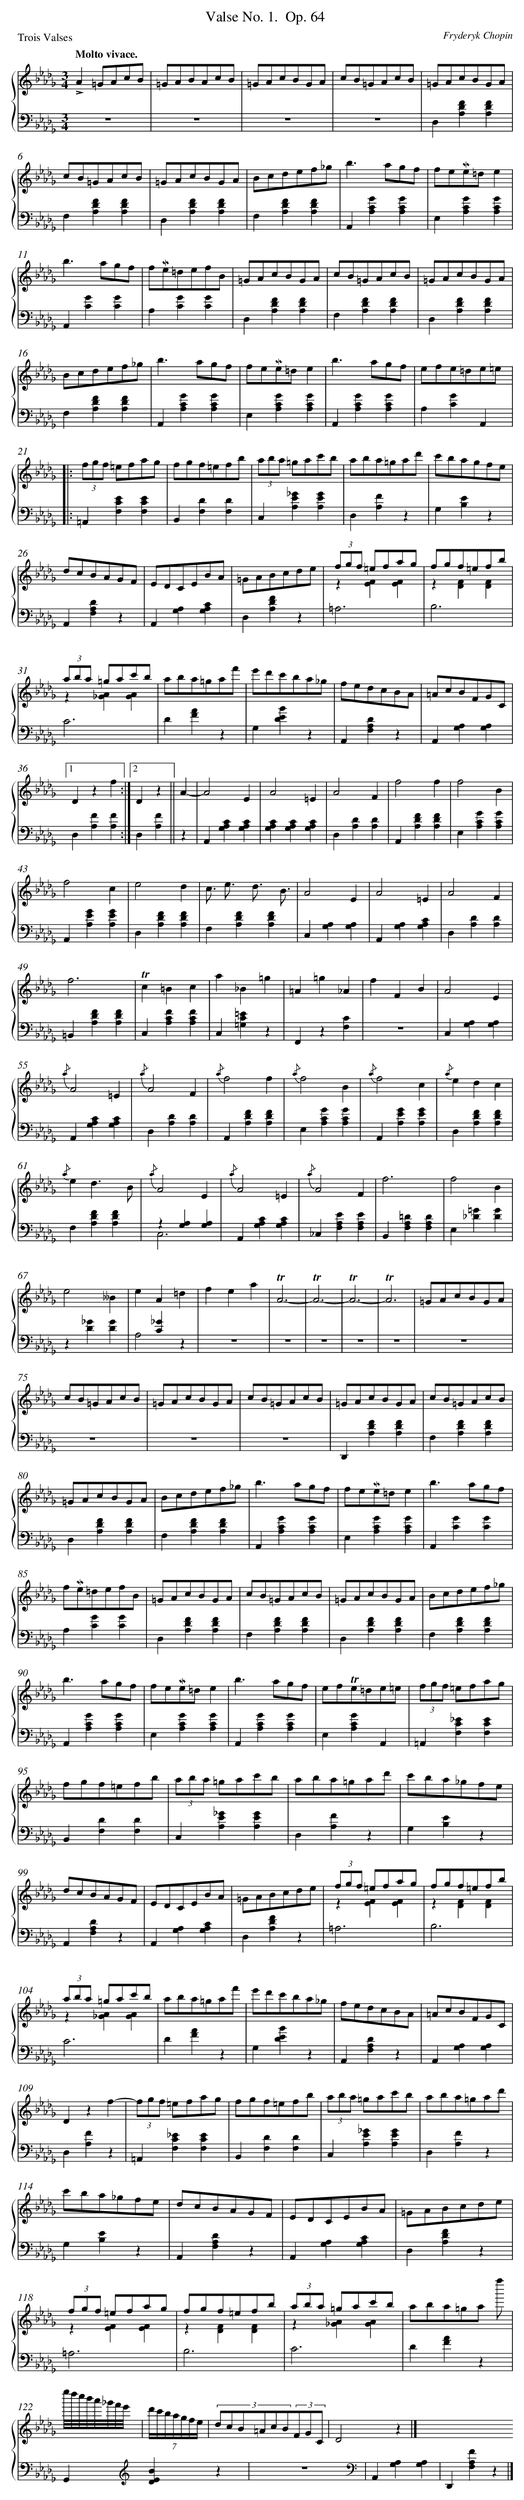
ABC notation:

X:1
T: Valse No. 1.	 Op. 64
C: Fryderyk Chopin
L: 1/4
M: 3/4
P: Trois Valses
Q: "Molto vivace."
%%staves {1 2}
V: 1 clef=treble
V: 2 clef=bass
K: Db
[V:1] !accent!A=G/A/c/B/ |
[V:2] z3 |
[V:1] =G/A/B/A/c/B/ |
[V:2] z3 |
[V:1] =G/A/c/B/G/A/ |
[V:2] z3 |
[V:1] c/B/=G/A/c/B/ |
[V:2] z3 |
[V:1] =G/A/c/B/G/A/ |
[V:2] D,[FDA,][FDA,] |
[V:1] c/B/=G/A/c/B/ |
[V:2] F,[FDA,][FDA,] |
[V:1] =G/A/c/B/G/A/ |
[V:2] D,[FDA,][FDA,] |
[V:1] B/c/d/e/f/_g/ |
[V:2] F,[FDA,][FDA,] |
[V:1] b>ag/f/ |
[V:2] A,,[GCA,][GCA,] |
[V:1] f/e/!mordent!e/=d/e |
[V:2] E,[GCA,][GCA,] |
[V:1] b>ag/f/ |
[V:2] A,,[GC][GC] |
[V:1] f/!mordent!e/=d/e/f/B/ |
[V:2] A,[GC][GC] |
[V:1] =G/A/c/B/G/A/ |
[V:2] D,[FDA,][FDA,] |
[V:1] c/B/=G/A/c/B/ |
[V:2] F,[FDA,][FDA,] |
[V:1] =G/A/c/B/G/A/ |
[V:2] D,[FDA,][FDA,] |
[V:1] B/c/d/e/f/_g/ |
[V:2] F,[FDA,][FDA,] |
[V:1] b>ag/f/ |
[V:2] A,,[GCA,][GCA,] |
[V:1] f/e/!mordent!e/=d/e |
[V:2] E,[GCA,][GCA,] |
[V:1] b>ag/f/ |
[V:2] A,,[GCA,][GCA,] |
[V:1] e/f/e/=d/e/=e/ ]|:
[V:2] A,[GC]A,, ]|:
[V:1] (3f/g/f/ =e/f/a/g/ |
[V:2] =A,,[ECF,][ECF,] |
[V:1] f/g/f/=e/f/b/ |
[V:2] B,,[DF,][DF,] |
[V:1] (3a/b/a/ =g/a/c'/b/ |
[V:2] C,[_GEA,][GEA,] |
[V:1] a/b/a/=g/a/d'/ |
[V:2] D,[FA,]z |
[V:1] c'/b/a/g/f/e/ |
[V:2] G,[EB,]z |
[V:1] d/c/B/A/G/F/ |
[V:2] A,,[DA,F,]z |
[V:1] E/D/C/E/B/A/ |
[V:2] A,,[A,G,][CA,G,] |
[V:1] =G/A/B/c/d/e/ |
[V:2] D,[FDA,]z |
[V:1] (3f/g/f/ =e/f/a/g/ & z[FE][FE] |
[V:2] =A,3 |
[V:1] f/g/f/=e/f/b/ & z[FD][FD] |
[V:2] B,3 |
[V:1] (3a/b/a/ =g/a/c'/b/ & z[A_G][AG] |
[V:2] C3 |
[V:1] a/b/a/=g/a/f'/ |
[V:2] D[AF]z |
[V:1] e'/d'/c'/b/a/_g/ |
[V:2] G,[BED]z |
[V:1] f/e/d/c/B/A/ |
[V:2] A,,[DA,F,]z |
[V:1] =A/c/B/F/G/C/ |[1
[V:2] A,,[A,G,][A,G,] |
[V:1] Dzf :|][2
[V:2] D,[FA,][FA,] :|]
[V:1] Dz ||
[V:2] D,[FA,] ||
[V:1] A- [I:setbarnb 38]|
[V:2] z |
[V:1] A2E |
[V:2] A,,[CA,G,][CA,G,] |
[V:1] A2=E |
[V:2] [CA,G,][CA,G,][CA,G,] |
[V:1] A2F |
[V:2] D,[DA,][DA,] |
[V:1] f2f |
[V:2] A,,[FDA,][FDA,] |
[V:1] f2B |
[V:2] E,[GCA,][GCA,] |
[V:1] f2c |
[V:2] A,,[GEA,][GEA,] |
[V:1] e2d |
[V:2] D,[FDA,][FDA,] |
[V:1] c3// e3// d3// B3// |
[V:2] F,[FDA,][FDA,] |
[V:1] A2E |
[V:2] C,[A,G,][A,G,] |
[V:1] A2=E |
[V:2] A,,[A,G,][CA,G,] |
[V:1] A2F |
[V:2] D,[DA,][DA,] |
[V:1] f3 |
[V:2] =B,,[FDA,][FDA,] |
[V:1] !trill!c=Bc |
[V:2] C,[FCA,][FCA,] |
[V:1] a_B=g |
[V:2] C,[=EC=G,]z |
[V:1] =A=g_A |
[V:2] F,,z[CF,] |
[V:1] fFB |
[V:2] z3 |
[V:1] A2E |
[V:2] C,[A,G,][A,G,] |
[V:1] {/a}A2=E |
[V:2] A,,[CA,G,][CA,G,] |
[V:1] {/a}A2F |
[V:2] D,[DA,][DA,] |
[V:1] {/a}f2f |
[V:2] A,,[FDA,][FDA,] |
[V:1] {/a}f2B |
[V:2] E,[GCA,][GCA,] |
[V:1] {/a}f2c |
[V:2] A,,[GEA,][GEA,] |
[V:1] {/a}edc |
[V:2] D,[FDA,][FDA,] |
[V:1] {/a}ed3/B/ |
[V:2] F,[FDA,][FDA,] |
[V:1] {/a}A2E |
[V:2] z[A,G,][A,G,] & C,3 |
[V:1] {/a}A2=E |
[V:2] A,,[CA,G,][CA,G,] |
[V:1] {/a}A2F |
[V:2] _C,[EA,F,][EA,F,] |
[V:1] f3 |
[V:2] B,,[=DA,F,][DA,F,] |
[V:1] f2B |
[V:2] E,[=G_D][GD] |
[V:1] e2__B |
[V:2] z[_GD][GD] |
[V:1] eA=d |
[V:2] x[_GC]x & A,2z |
[V:1] fea |
[V:2] z3 |
[V:1] !trill!A3- |
[V:2] z3 |
[V:1] !trill!A3- |
[V:2] z3 |
[V:1] !trill!A3- |
[V:2] z3 |
[V:1] !trill!A3 |
[V:2] z3 |
[V:1] =G/A/c/B/G/A/ |
[V:2] z3 |
[V:1] c/B/=G/A/c/B/ |
[V:2] z3 |
[V:1] =G/A/c/B/G/A/ |
[V:2] z3 |
[V:1] c/B/=G/A/c/B/ |
[V:2] z3 |
[V:1] =G/A/c/B/G/A/ |
[V:2] D,,[FDA,][FDA,] |
[V:1] c/B/=G/A/c/B/ |
[V:2] F,[FDA,][FDA,] |
[V:1] =G/A/c/B/G/A/ |
[V:2] D,[FDA,][FDA,] |
[V:1] B/c/d/e/f/_g/ |
[V:2] F,[FDA,][FDA,] |
[V:1] b>ag/f/ |
[V:2] A,,[GCA,][GCA,] |
[V:1] f/e/!mordent!e/=d/e |
[V:2] E,[GCA,][GCA,] |
[V:1] b>ag/f/ |
[V:2] A,,[GC][GC] |
[V:1] f/!mordent!e/=d/e/f/B/ |
[V:2] A,[GC][GC] |
[V:1] =G/A/c/B/G/A/ |
[V:2] D,[FDA,][FDA,] |
[V:1] c/B/=G/A/c/B/ |
[V:2] F,[FDA,][FDA,] |
[V:1] =G/A/c/B/G/A/ |
[V:2] D,[FDA,][FDA,] |
[V:1] B/c/d/e/f/_g/ |
[V:2] F,[FDA,][FDA,] |
[V:1] b>ag/f/ |
[V:2] A,,[GCA,][GCA,] |
[V:1] f/e/!mordent!e/=d/e |
[V:2] E,[GCA,][GCA,] |
[V:1] b>ag/f/ |
[V:2] A,,[GCA,][GCA,] |
[V:1] e/f/!trill!e/=d/e/=e/ |
[V:2] E,[GCA,]A,, |
[V:1] (3f/g/f/ =e/f/a/g/ |
[V:2] =A,,[_ECF,][ECF,] |
[V:1] f/g/f/=e/f/b/ |
[V:2] B,,[DF,][DF,] |
[V:1] (3a/b/a/ =g/a/c'/b/ |
[V:2] C,[_GEA,][GEA,] |
[V:1] a/b/a/=g/a/d'/ |
[V:2] D,[FA,]z |
[V:1] c'/b/a/_g/f/e/ |
[V:2] G,[EB,]z |
[V:1] d/c/B/A/G/F/ |
[V:2] A,,[DA,F,]z |
[V:1] E/D/C/E/B/A/ |
[V:2] A,,[A,G,][CA,G,] |
[V:1] =G/A/B/c/d/e/ |
[V:2] D,[FDA,]z |
[V:1] (3f/g/f/ =e/f/a/g/ & z[FE][FE] |
[V:2] =A,3 |
[V:1] f/g/f/=e/f/b/ & z[FD][FD] |
[V:2] B,3 |
[V:1] (3a/b/a/ =g/a/c'/b/ & z[A_G][AG] |
[V:2] C3 |
[V:1] a/b/a/=g/a/f'/ |
[V:2] D[AF]z |
[V:1] e'/d'/c'/b/a/_g/ |
[V:2] G,[BED]z |
[V:1] f/e/d/c/B/A/ |
[V:2] A,,[DA,F,]z |
[V:1] =A/c/B/F/G/C/ |
[V:2] A,,[A,G,][A,G,] |
[V:1] Dzf- |
[V:2] D,[FA,]z |
[V:1] (3f/g/f/ =e/f/a/g/ |
[V:2] =A,,[_ECF,][ECF,] |
[V:1] f/g/f/=e/f/b/ |
[V:2] B,,[DF,][DF,] |
[V:1] (3a/b/a/ =g/a/c'/b/ |
[V:2] C,[_GEA,][GEA,] |
[V:1] a/b/a/=g/a/d'/ |
[V:2] D,[FA,]z |
[V:1] c'/b/a/_g/f/e/ |
[V:2] G,[EB,]z |
[V:1] d/c/B/A/G/F/ |
[V:2] A,,[DA,F,]z |
[V:1] E/D/C/E/B/A/ |
[V:2] A,,[A,G,][CA,G,] |
[V:1] =G/A/B/c/d/e/ |
[V:2] D,[FDA,]z |
[V:1] (3f/g/f/ =e/f/a/g/ & z[FE][FE] |
[V:2] =A,3 |
[V:1] f/g/f/=e/f/b/ & z[FD][FD] |
[V:2] B,3 |
[V:1] (3a/b/a/ =g/a/c'/b/ & z[A_G][AG] |
[V:2] C3 |
[V:1] a/b/a/=g/a/ f''/ |
[V:2] D[AF]z |
[V:1] e''/8d''/8c''/8b'/8a'/8_g'/8f'/8e'/8 |
[V:2] G,,[K:clef=treble][BED]z |
[V:1] (7:4:7d'//c'//b//a//g//f//e// |
[V:2] z3[K:clef=bass] |
[V:1] (3:2:6d/c/B/=A/c/B/(3F/G/C/ |
[V:2] A,,[A,G,][A,G,] |
[V:1] D2z |]
[V:2] D,,[FA,F,]z |]
